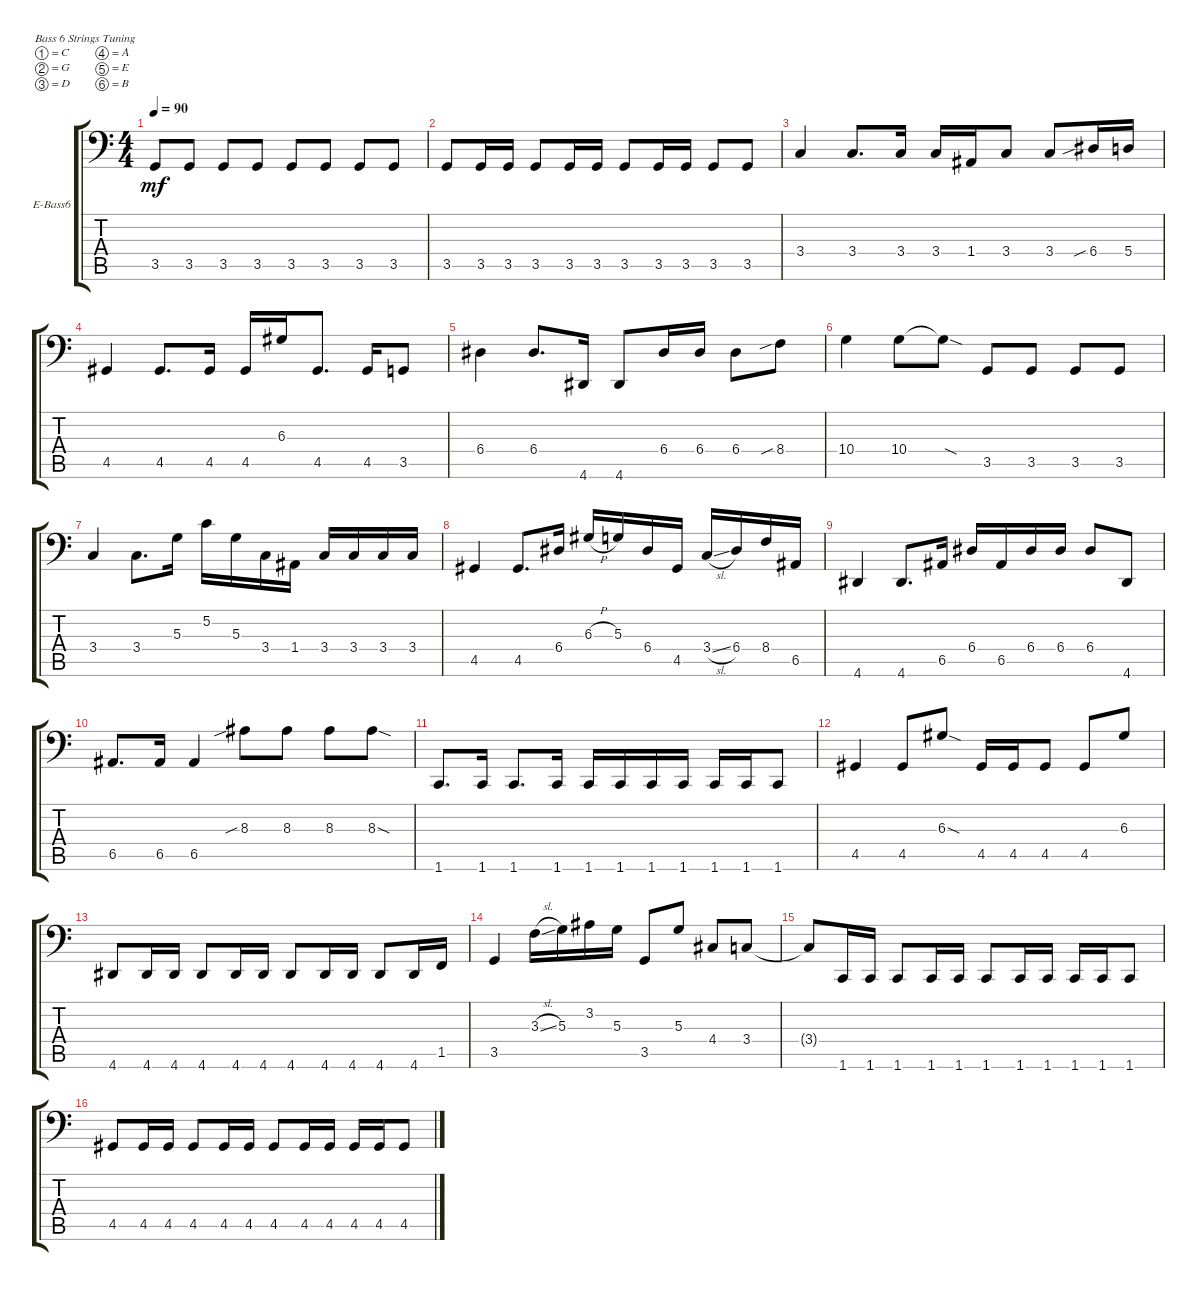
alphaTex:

\defaultSystemsLayout 4
\bracketExtendMode groupsimilarinstruments
\firstSystemTrackNameOrientation horizontal
\otherSystemsTrackNameOrientation horizontal
\track ("Electric Bass" "E-Bass6") {instrument electricbassfinger}
\staff {score tabs}
\tuning (C3 G2 D2 A1 E1 B0)
\ts (4 4)
\tempo 90
\clef f4
\ks c
3.5.8{dy mf} 3.5.8 3.5.8 3.5.8 3.5.8 3.5.8 3.5.8 3.5.8 |
3.5.8 3.5.16 3.5.16 3.5.8 3.5.16 3.5.16 3.5.8 3.5.16 3.5.16 3.5.8 3.5.8 |
3.4.4 3.4.8{d} 3.4.16 3.4.16 1.4.16 3.4.8 3.4.8 6.4{sib}.16 5.4.16 |
4.5.4 4.5.8{d} 4.5.16 4.5.16 6.3.16 4.5.8{d} 4.5.16 3.5.8 |
6.4.4 6.4.8{d} 4.6.16 4.6.8 6.4.16 6.4.16 6.4.8 8.4{sib}.8 |
10.4.4 10.4.8 10.4{sod t}.8 3.5.8 3.5.8 3.5.8 3.5.8 |
3.4.4 3.4.8{d} 5.3.16 5.2.16 5.3.16 3.4.16 1.4.16 3.4.16 3.4.16 3.4.16 3.4.16 |
4.5.4 4.5.8{d} 6.4.16 6.3{h}.16 5.3.16 6.4.16 4.5.16 3.4{sl}.16 6.4.16 8.4.16 6.5.16 |
4.6.4 4.6.8{d} 6.5.16 6.4.16 6.5.16 6.4.16 6.4.16 6.4.8 4.6.8 |
6.5.8{d} 6.5.16 6.5.4 8.3{sib}.8 8.3.8 8.3.8 8.3{sod}.8 |
1.6.8{d} 1.6.16 1.6.8{d} 1.6.16 1.6.16 1.6.16 1.6.16 1.6.16 1.6.16 1.6.16 1.6.8 |
4.5.4 4.5.8 6.3{sod}.8 4.5.16 4.5.16 4.5.8 4.5.8 6.3.8 |
4.6.8 4.6.16 4.6.16 4.6.8 4.6.16 4.6.16 4.6.8 4.6.16 4.6.16 4.6.8 4.6.16 1.5.16 |
3.5.4 3.3{sl}.16 5.3.16 3.2.16 5.3.16 3.5.8 5.3.8 4.4.8 3.4.8 |
3.4{t}.8 1.6.16 1.6.16 1.6.8 1.6.16 1.6.16 1.6.8 1.6.16 1.6.16 1.6.16 1.6.16 1.6.8 |
4.5.8 4.5.16 4.5.16 4.5.8 4.5.16 4.5.16 4.5.8 4.5.16 4.5.16 4.5.16 4.5.16 4.5.8
